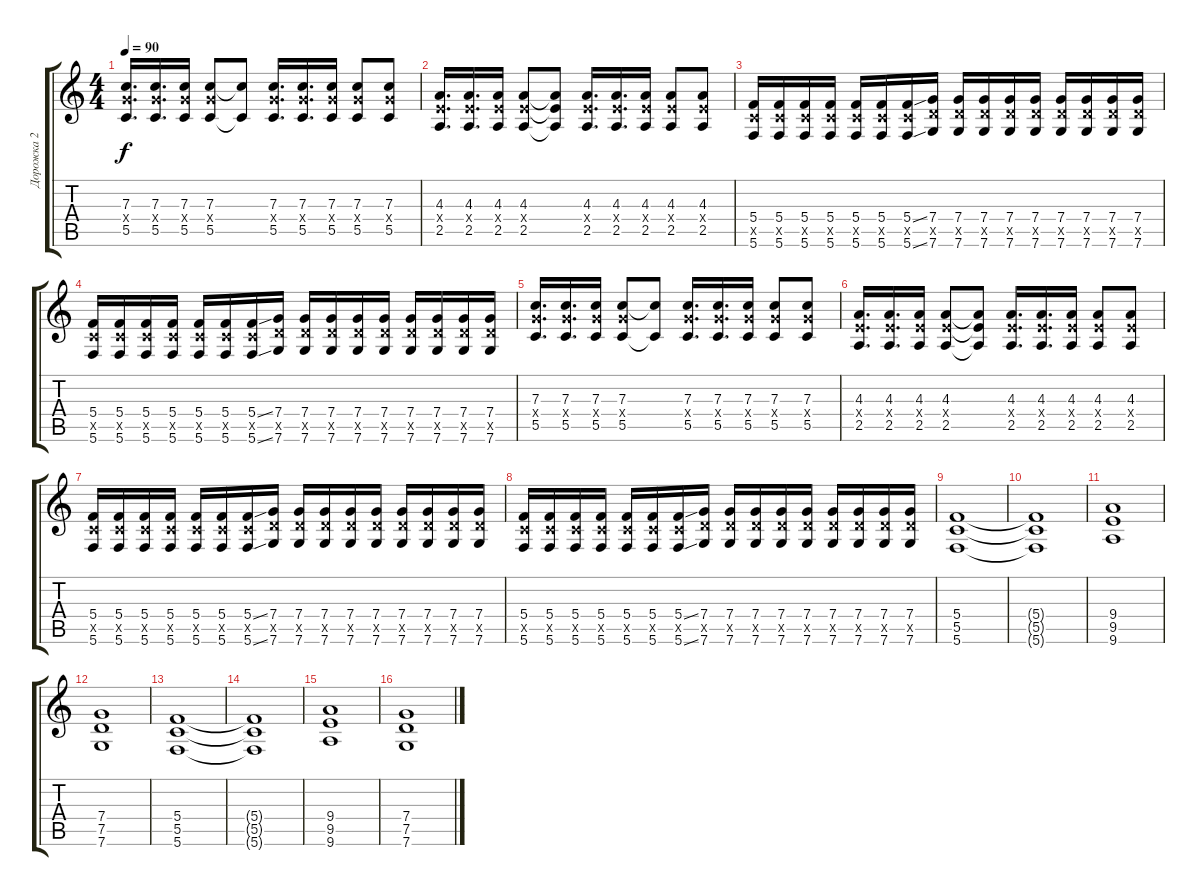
\track ("Дорожка 2" "Дорожка 2") {instrument distortionguitar}
\staff {score tabs}
\tuning (D4 A3 F3 C3 G2 C2) {hide}
\ts (4 4)
\tempo 90
\clef g2
\ks c
(7.3 7.4{x} 5.5).16{d dy f} (7.3 7.4{x} 5.5).16{d} (7.3 7.4{x} 5.5).16 (7.3 7.4{x} 5.5).8 (7.3{t} 5.5{t}).8 (7.3 7.4{x} 5.5).16{d} (7.3 7.4{x} 5.5).16{d} (7.3 7.4{x} 5.5).16 (7.3 7.4{x} 5.5).8 (7.3 7.4{x} 5.5).8 |
(4.3 4.4{x} 2.5).16{d} (4.3 4.4{x} 2.5).16{d} (4.3 4.4{x} 2.5).16 (4.3 4.4{x} 2.5).8 (4.3{t} 4.4{t} 2.5{t}).8 (4.3 4.4{x} 2.5).16{d} (4.3 4.4{x} 2.5).16{d} (4.3 4.4{x} 2.5).16 (4.3 4.4{x} 2.5).8 (4.3 4.4{x} 2.5).8 |
(5.4 5.5{x} 5.6).16 (5.4 5.5{x} 5.6).16 (5.4 5.5{x} 5.6).16 (5.4 5.5{x} 5.6).16 (5.4 5.5{x} 5.6).16 (5.4 5.5{x} 5.6).16 (5.4{ss} 5.5{x} 5.6{ss}).16 (7.4 7.5{x} 7.6).16 (7.4 7.5{x} 7.6).16 (7.4 7.5{x} 7.6).16 (7.4 7.5{x} 7.6).16 (7.4 7.5{x} 7.6).16 (7.4 7.5{x} 7.6).16 (7.4 7.5{x} 7.6).16 (7.4 7.5{x} 7.6).16 (7.4 7.5{x} 7.6).16 |
(5.4 5.5{x} 5.6).16 (5.4 5.5{x} 5.6).16 (5.4 5.5{x} 5.6).16 (5.4 5.5{x} 5.6).16 (5.4 5.5{x} 5.6).16 (5.4 5.5{x} 5.6).16 (5.4{ss} 5.5{x} 5.6{ss}).16 (7.4 7.5{x} 7.6).16 (7.4 7.5{x} 7.6).16 (7.4 7.5{x} 7.6).16 (7.4 7.5{x} 7.6).16 (7.4 7.5{x} 7.6).16 (7.4 7.5{x} 7.6).16 (7.4 7.5{x} 7.6).16 (7.4 7.5{x} 7.6).16 (7.4 7.5{x} 7.6).16 |
(7.3 7.4{x} 5.5).16{d} (7.3 7.4{x} 5.5).16{d} (7.3 7.4{x} 5.5).16 (7.3 7.4{x} 5.5).8 (7.3{t} 5.5{t}).8 (7.3 7.4{x} 5.5).16{d} (7.3 7.4{x} 5.5).16{d} (7.3 7.4{x} 5.5).16 (7.3 7.4{x} 5.5).8 (7.3 7.4{x} 5.5).8 |
(4.3 4.4{x} 2.5).16{d} (4.3 4.4{x} 2.5).16{d} (4.3 4.4{x} 2.5).16 (4.3 4.4{x} 2.5).8 (4.3{t} 4.4{t} 2.5{t}).8 (4.3 4.4{x} 2.5).16{d} (4.3 4.4{x} 2.5).16{d} (4.3 4.4{x} 2.5).16 (4.3 4.4{x} 2.5).8 (4.3 4.4{x} 2.5).8 |
(5.4 5.5{x} 5.6).16 (5.4 5.5{x} 5.6).16 (5.4 5.5{x} 5.6).16 (5.4 5.5{x} 5.6).16 (5.4 5.5{x} 5.6).16 (5.4 5.5{x} 5.6).16 (5.4{ss} 5.5{x} 5.6{ss}).16 (7.4 7.5{x} 7.6).16 (7.4 7.5{x} 7.6).16 (7.4 7.5{x} 7.6).16 (7.4 7.5{x} 7.6).16 (7.4 7.5{x} 7.6).16 (7.4 7.5{x} 7.6).16 (7.4 7.5{x} 7.6).16 (7.4 7.5{x} 7.6).16 (7.4 7.5{x} 7.6).16 |
(5.4 5.5{x} 5.6).16 (5.4 5.5{x} 5.6).16 (5.4 5.5{x} 5.6).16 (5.4 5.5{x} 5.6).16 (5.4 5.5{x} 5.6).16 (5.4 5.5{x} 5.6).16 (5.4{ss} 5.5{x} 5.6{ss}).16 (7.4 7.5{x} 7.6).16 (7.4 7.5{x} 7.6).16 (7.4 7.5{x} 7.6).16 (7.4 7.5{x} 7.6).16 (7.4 7.5{x} 7.6).16 (7.4 7.5{x} 7.6).16 (7.4 7.5{x} 7.6).16 (7.4 7.5{x} 7.6).16 (7.4 7.5{x} 7.6).16 |
(5.4 5.5 5.6).1 |
(5.4{t} 5.5{t} 5.6{t}).1 |
(9.4 9.5 9.6).1 |
(7.4 7.5 7.6).1 |
(5.4 5.5 5.6).1 |
(5.4{t} 5.5{t} 5.6{t}).1 |
(9.4 9.5 9.6).1 |
(7.4 7.5 7.6).1
